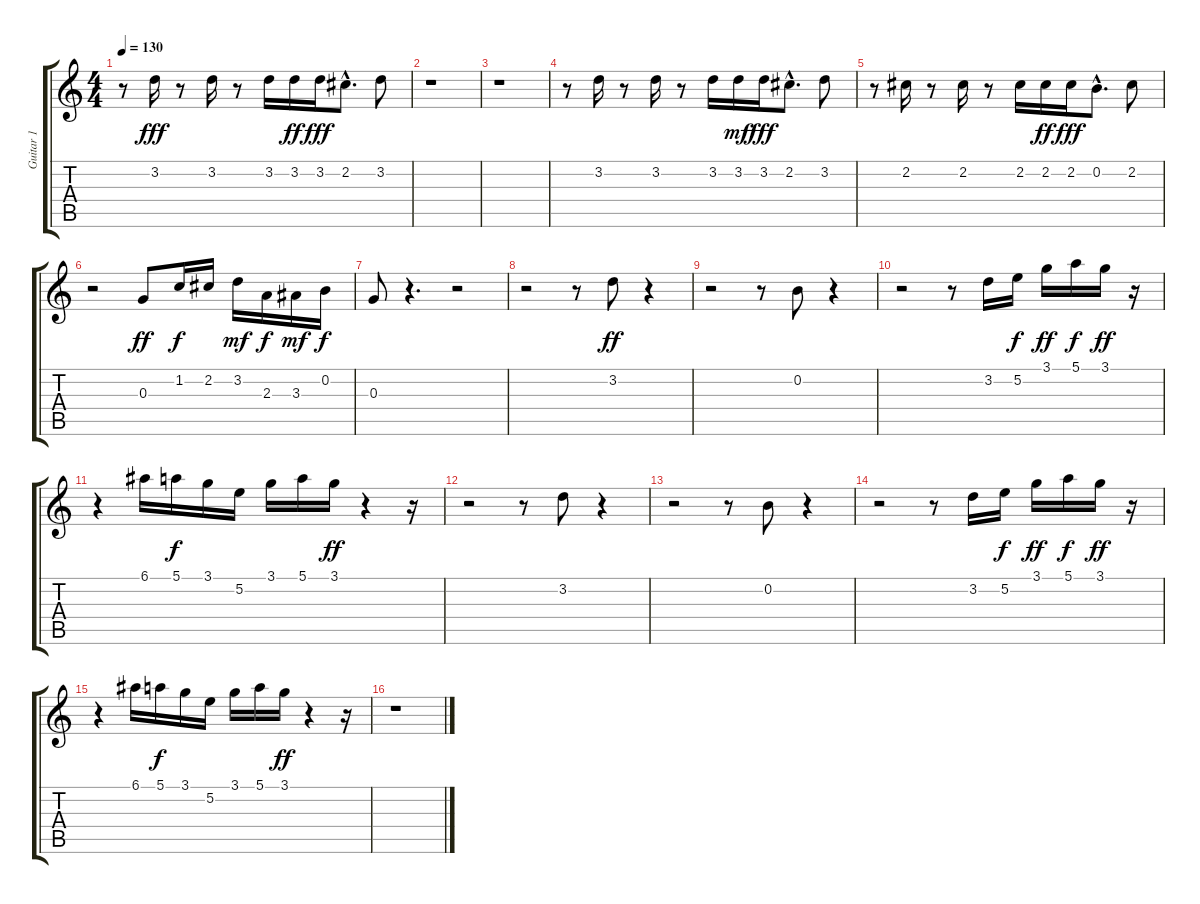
\track ("Guitar 1" "Guitar 1") {instrument overdrivenguitar}
\staff {score tabs}
\tuning (E4 B3 G3 D3 A2 E2) {hide}
\ts (4 4)
\tempo 130
\clef g2
\ks c
r.8{dy fff} 3.2.16 r.8 3.2.16 r.8 3.2.16 3.2.16{dy ff} 3.2.16{dy fff} 2.2{hac}.8{d} 3.2.8 |
r.1 |
r.1 |
r.8 3.2.16 r.8 3.2.16 r.8 3.2.16 3.2.16{dy mf} 3.2.16{dy fff} 2.2{hac}.8{d} 3.2.8 |
r.8 2.2.16 r.8 2.2.16 r.8 2.2.16 2.2.16{dy ff} 2.2.16{dy fff} 0.2{hac}.8{d} 2.2.8 |
r.2 0.3.8{dy ff} 1.2.16{dy f} 2.2.16 3.2.16{dy mf} 2.3.16{dy f} 3.3.16{dy mf} 0.2.16{dy f} |
0.3.8 r.4{d} r.2 |
r.2 r.8 3.2.8{dy ff} r.4 |
r.2 r.8 0.2.8 r.4 |
r.2 r.8 3.2.16 5.2.16{dy f} 3.1.16{dy ff} 5.1.16{dy f} 3.1.16{dy ff} r.16 |
r.4 6.1.16 5.1.16{dy f} 3.1.16 5.2.16 3.1.16 5.1.16 3.1.16{dy ff} r.4 r.16 |
r.2 r.8 3.2.8 r.4 |
r.2 r.8 0.2.8 r.4 |
r.2 r.8 3.2.16 5.2.16{dy f} 3.1.16{dy ff} 5.1.16{dy f} 3.1.16{dy ff} r.16 |
r.4 6.1.16 5.1.16{dy f} 3.1.16 5.2.16 3.1.16 5.1.16 3.1.16{dy ff} r.4 r.16 |
r.1
